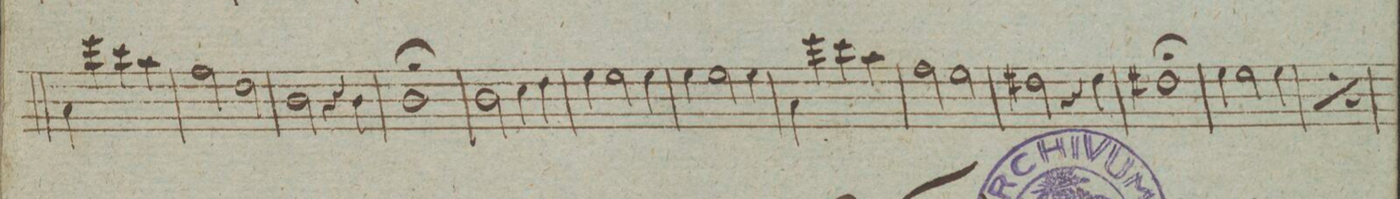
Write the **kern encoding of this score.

**kern	**dynam
*I"Fagoto 2do	*
*clefF4	*
*k[]	*
*met(c|)	*
*M2/2	*
4C/	.
4g\	.
4e\	.
4c\	.
=74	=74
2A\	.
2F\	.
=75	=75
2D\	.
4r	.
4D\	.
=76	=76
1D\;	.
=77	=77
2D\	.
4E\	.
4F\	.
=78	=78
4G\	.
2G\	.
4G\	.
=79	=79
4G\	.
2G\	.
4G\	.
=80	=80
4C\	.
4g\	.
4e\	.
4c\	.
=81	=81
2A\	.
2G\	.
=82	=82
2F#X\	.
4r	.
4F#\	.
=83	=83
1F#X\;	.
=84	=84
4G\	.
2G\	.
4G\	.
=85	=85
*rep	*
4G\	.
2G\	.
4G\	.
*Xrep	*
=86	=86
*-	*-
